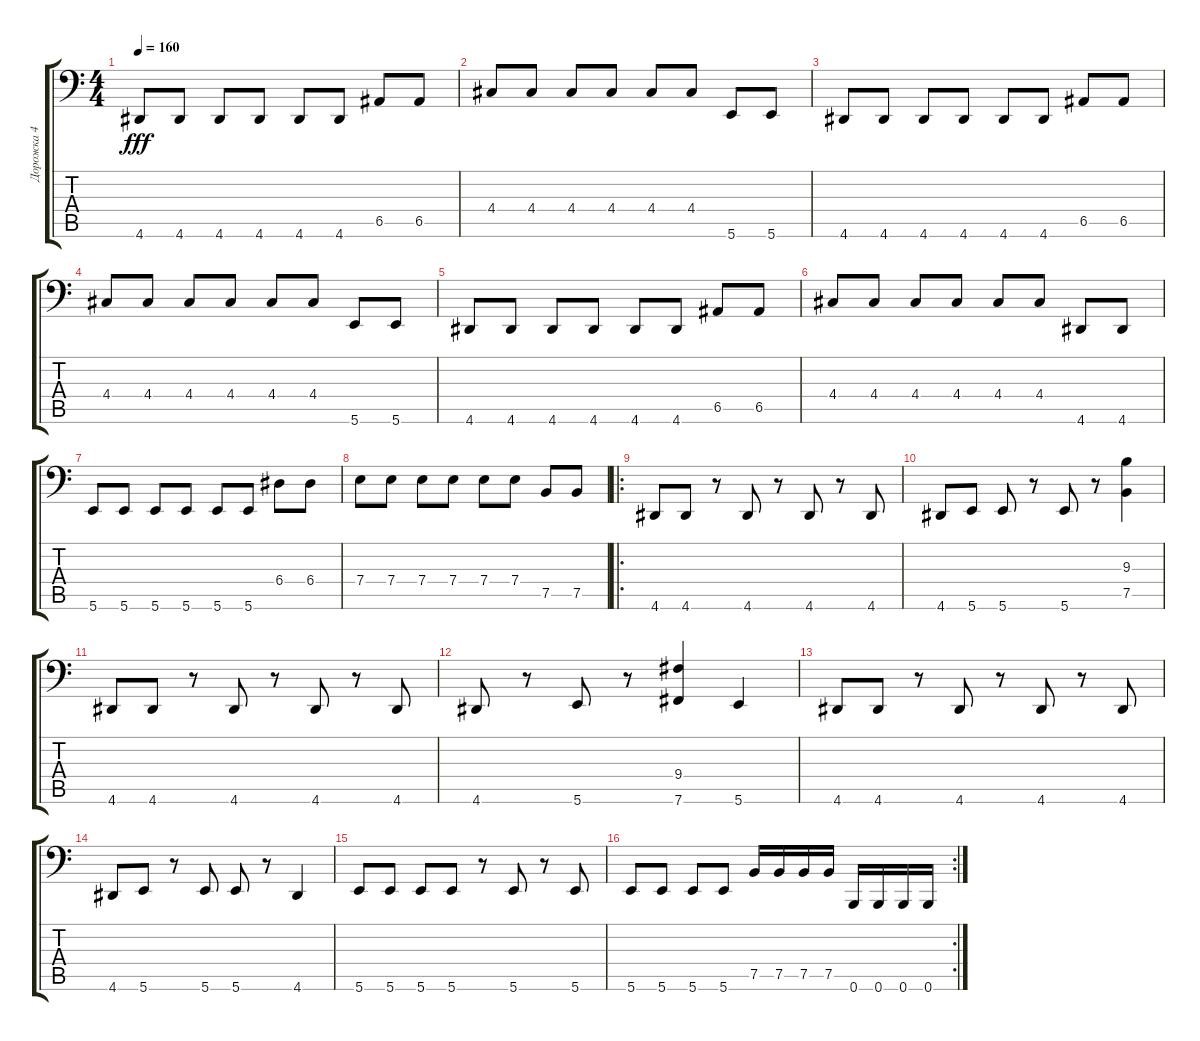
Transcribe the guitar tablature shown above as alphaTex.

\track ("Дорожка 4" "Дорожка 4") {instrument electricbasspick}
\staff {score tabs}
\tuning (B2 Gb2 D2 A1 E1 B0) {hide}
\ts (4 4)
\tempo 160
\clef f4
\ks c
4.6.8{dy fff} 4.6.8 4.6.8 4.6.8 4.6.8 4.6.8 6.5.8 6.5.8 |
4.4.8 4.4.8 4.4.8 4.4.8 4.4.8 4.4.8 5.6.8 5.6.8 |
4.6.8 4.6.8 4.6.8 4.6.8 4.6.8 4.6.8 6.5.8 6.5.8 |
4.4.8 4.4.8 4.4.8 4.4.8 4.4.8 4.4.8 5.6.8 5.6.8 |
4.6.8 4.6.8 4.6.8 4.6.8 4.6.8 4.6.8 6.5.8 6.5.8 |
4.4.8 4.4.8 4.4.8 4.4.8 4.4.8 4.4.8 4.6.8 4.6.8 |
5.6.8 5.6.8 5.6.8 5.6.8 5.6.8 5.6.8 6.4.8 6.4.8 |
7.4.8 7.4.8 7.4.8 7.4.8 7.4.8 7.4.8 7.5.8 7.5.8 |
\ro
4.6.8 4.6.8 r.8 4.6.8 r.8 4.6.8 r.8 4.6.8 |
4.6.8 5.6.8 5.6.8 r.8 5.6.8 r.8 (9.3 7.5).4 |
4.6.8 4.6.8 r.8 4.6.8 r.8 4.6.8 r.8 4.6.8 |
4.6.8 r.8 5.6.8 r.8 (9.4 7.6).4 5.6.4 |
4.6.8 4.6.8 r.8 4.6.8 r.8 4.6.8 r.8 4.6.8 |
4.6.8 5.6.8 r.8 5.6.8 5.6.8 r.8 4.6.4 |
5.6.8 5.6.8 5.6.8 5.6.8 r.8 5.6.8 r.8 5.6.8 |
\rc 2
5.6.8 5.6.8 5.6.8 5.6.8 7.5.16 7.5.16 7.5.16 7.5.16 0.6.16 0.6.16 0.6.16 0.6.16
